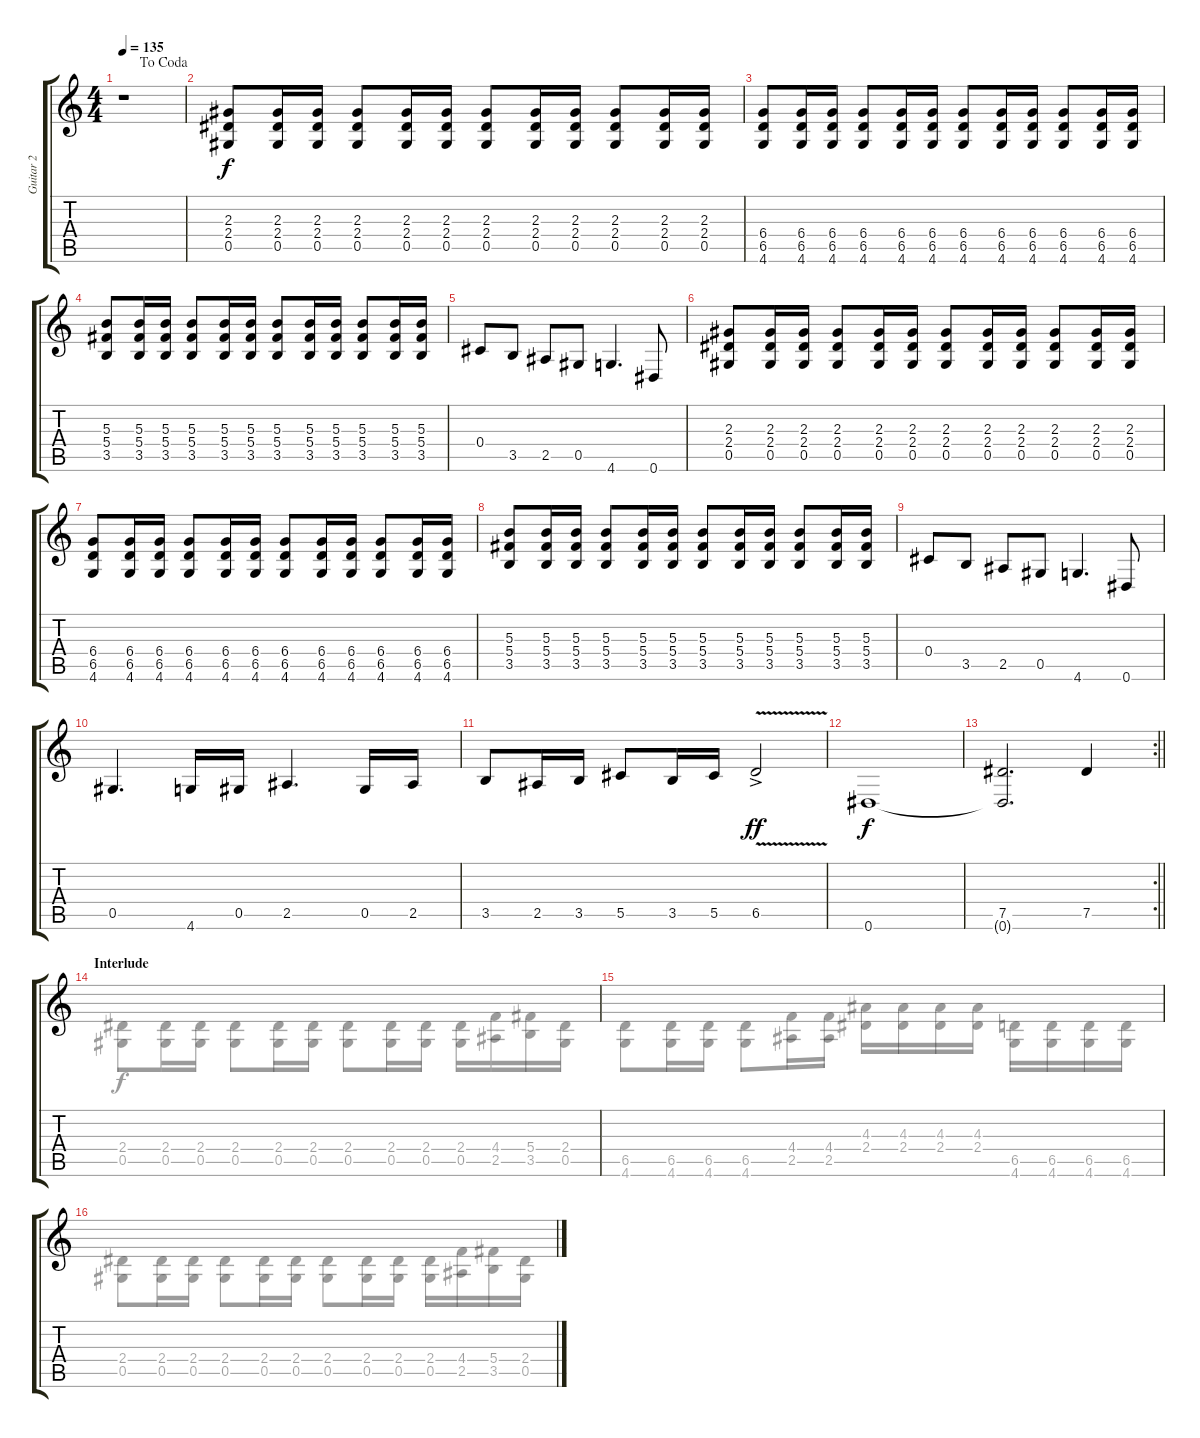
\track ("Guitar 2" "Guitar 2") {instrument distortionguitar}
\staff {score tabs}
\tuning (Eb4 Bb3 Gb3 Db3 Ab2 Eb2) {hide}
\voice
\ts (4 4)
\jump dacoda
\tempo 135
\clef g2
\ks c
r.1{dy f} |
(2.3 2.4 0.5).8 (2.3 2.4 0.5).16 (2.3 2.4 0.5).16 (2.3 2.4 0.5).8 (2.3 2.4 0.5).16 (2.3 2.4 0.5).16 (2.3 2.4 0.5).8 (2.3 2.4 0.5).16 (2.3 2.4 0.5).16 (2.3 2.4 0.5).8 (2.3 2.4 0.5).16 (2.3 2.4 0.5).16 |
(6.4 6.5 4.6).8 (6.4 6.5 4.6).16 (6.4 6.5 4.6).16 (6.4 6.5 4.6).8 (6.4 6.5 4.6).16 (6.4 6.5 4.6).16 (6.4 6.5 4.6).8 (6.4 6.5 4.6).16 (6.4 6.5 4.6).16 (6.4 6.5 4.6).8 (6.4 6.5 4.6).16 (6.4 6.5 4.6).16 |
(5.3 5.4 3.5).8 (5.3 5.4 3.5).16 (5.3 5.4 3.5).16 (5.3 5.4 3.5).8 (5.3 5.4 3.5).16 (5.3 5.4 3.5).16 (5.3 5.4 3.5).8 (5.3 5.4 3.5).16 (5.3 5.4 3.5).16 (5.3 5.4 3.5).8 (5.3 5.4 3.5).16 (5.3 5.4 3.5).16 |
0.4.8 3.5.8 2.5.8 0.5.8 4.6.4{d} 0.6.8 |
(2.3 2.4 0.5).8 (2.3 2.4 0.5).16 (2.3 2.4 0.5).16 (2.3 2.4 0.5).8 (2.3 2.4 0.5).16 (2.3 2.4 0.5).16 (2.3 2.4 0.5).8 (2.3 2.4 0.5).16 (2.3 2.4 0.5).16 (2.3 2.4 0.5).8 (2.3 2.4 0.5).16 (2.3 2.4 0.5).16 |
(6.4 6.5 4.6).8 (6.4 6.5 4.6).16 (6.4 6.5 4.6).16 (6.4 6.5 4.6).8 (6.4 6.5 4.6).16 (6.4 6.5 4.6).16 (6.4 6.5 4.6).8 (6.4 6.5 4.6).16 (6.4 6.5 4.6).16 (6.4 6.5 4.6).8 (6.4 6.5 4.6).16 (6.4 6.5 4.6).16 |
(5.3 5.4 3.5).8 (5.3 5.4 3.5).16 (5.3 5.4 3.5).16 (5.3 5.4 3.5).8 (5.3 5.4 3.5).16 (5.3 5.4 3.5).16 (5.3 5.4 3.5).8 (5.3 5.4 3.5).16 (5.3 5.4 3.5).16 (5.3 5.4 3.5).8 (5.3 5.4 3.5).16 (5.3 5.4 3.5).16 |
0.4.8 3.5.8 2.5.8 0.5.8 4.6.4{d} 0.6.8 |
0.5.4{d} 4.6.16 0.5.16 2.5.4{d} 0.5.16 2.5.16 |
3.5.8 2.5.16 3.5.16 5.5.8 3.5.16 5.5.16 6.5{v ac}.2{dy ff} |
0.6.1{dy f} |
\rc 2
\barLineRight lightlight
(7.5 0.6{t}).2{d} 7.5.4 |
\section ("" "Interlude")
|
|
\voice
\clef g2
\ottava regular
\simile none
\ks c
|
|
|
|
|
|
|
|
|
|
|
|
\barLineRight lightlight
|
(2.4 0.5).8 (2.4 0.5).16 (2.4 0.5).16 (2.4 0.5).8 (2.4 0.5).16 (2.4 0.5).16 (2.4 0.5).8 (2.4 0.5).16 (2.4 0.5).16 (2.4 0.5).16 (4.4 2.5).16 (5.4 3.5).16 (2.4 0.5).16 |
(6.5 4.6).8 (6.5 4.6).16 (6.5 4.6).16 (6.5 4.6).8 (4.4 2.5).16 (4.4 2.5).16 (4.3 2.4).16 (4.3 2.4).16 (4.3 2.4).16 (4.3 2.4).16 (6.5 4.6).16 (6.5 4.6).16 (6.5 4.6).16 (6.5 4.6).16 |
(2.4 0.5).8 (2.4 0.5).16 (2.4 0.5).16 (2.4 0.5).8 (2.4 0.5).16 (2.4 0.5).16 (2.4 0.5).8 (2.4 0.5).16 (2.4 0.5).16 (2.4 0.5).16 (4.4 2.5).16 (5.4 3.5).16 (2.4 0.5).16
